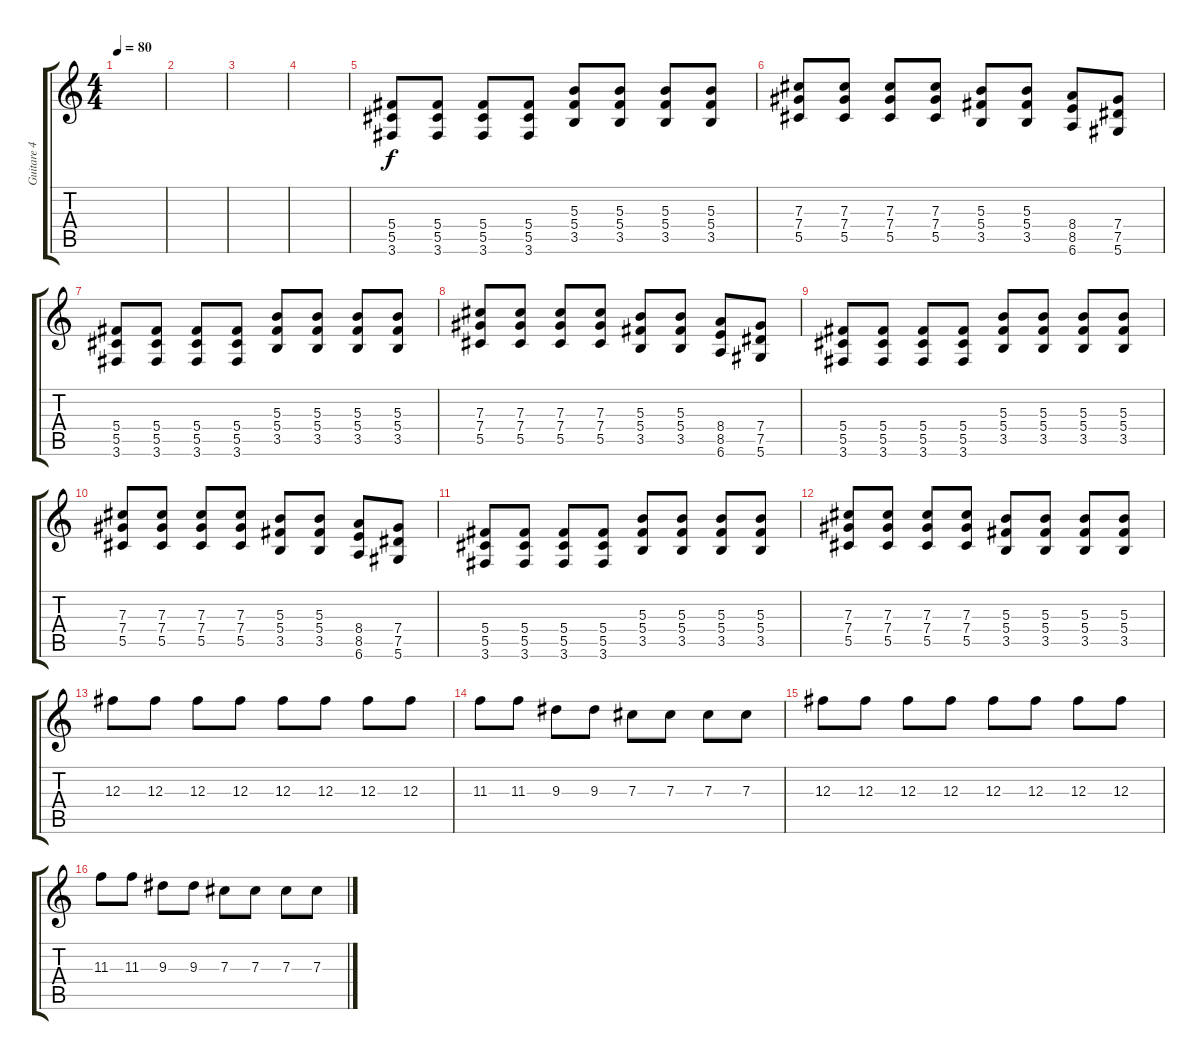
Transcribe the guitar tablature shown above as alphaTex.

\track ("Guitare 4" "Guitare 4") {instrument distortionguitar}
\staff {score tabs}
\tuning (Eb4 Bb3 Gb3 Db3 Ab2 Eb2) {hide}
\ts (4 4)
\tempo 80
\clef g2
\ks c
|
|
|
|
(5.4 5.5 3.6).8 (5.4 5.5 3.6).8 (5.4 5.5 3.6).8 (5.4 5.5 3.6).8 (5.3 5.4 3.5).8 (5.3 5.4 3.5).8 (5.3 5.4 3.5).8 (5.3 5.4 3.5).8 |
(7.3 7.4 5.5).8 (7.3 7.4 5.5).8 (7.3 7.4 5.5).8 (7.3 7.4 5.5).8 (5.3 5.4 3.5).8 (5.3 5.4 3.5).8 (8.4 8.5 6.6).8 (7.4 7.5 5.6).8 |
(5.4 5.5 3.6).8 (5.4 5.5 3.6).8 (5.4 5.5 3.6).8 (5.4 5.5 3.6).8 (5.3 5.4 3.5).8 (5.3 5.4 3.5).8 (5.3 5.4 3.5).8 (5.3 5.4 3.5).8 |
(7.3 7.4 5.5).8 (7.3 7.4 5.5).8 (7.3 7.4 5.5).8 (7.3 7.4 5.5).8 (5.3 5.4 3.5).8 (5.3 5.4 3.5).8 (8.4 8.5 6.6).8 (7.4 7.5 5.6).8 |
(5.4 5.5 3.6).8 (5.4 5.5 3.6).8 (5.4 5.5 3.6).8 (5.4 5.5 3.6).8 (5.3 5.4 3.5).8 (5.3 5.4 3.5).8 (5.3 5.4 3.5).8 (5.3 5.4 3.5).8 |
(7.3 7.4 5.5).8 (7.3 7.4 5.5).8 (7.3 7.4 5.5).8 (7.3 7.4 5.5).8 (5.3 5.4 3.5).8 (5.3 5.4 3.5).8 (8.4 8.5 6.6).8 (7.4 7.5 5.6).8 |
(5.4 5.5 3.6).8 (5.4 5.5 3.6).8 (5.4 5.5 3.6).8 (5.4 5.5 3.6).8 (5.3 5.4 3.5).8 (5.3 5.4 3.5).8 (5.3 5.4 3.5).8 (5.3 5.4 3.5).8 |
(7.3 7.4 5.5).8 (7.3 7.4 5.5).8 (7.3 7.4 5.5).8 (7.3 7.4 5.5).8 (5.3 5.4 3.5).8 (5.3 5.4 3.5).8 (5.3 5.4 3.5).8 (5.3 5.4 3.5).8 |
12.3.8 12.3.8 12.3.8 12.3.8 12.3.8 12.3.8 12.3.8 12.3.8 |
11.3.8 11.3.8 9.3.8 9.3.8 7.3.8 7.3.8 7.3.8 7.3.8 |
12.3.8 12.3.8 12.3.8 12.3.8 12.3.8 12.3.8 12.3.8 12.3.8 |
11.3.8 11.3.8 9.3.8 9.3.8 7.3.8 7.3.8 7.3.8 7.3.8
